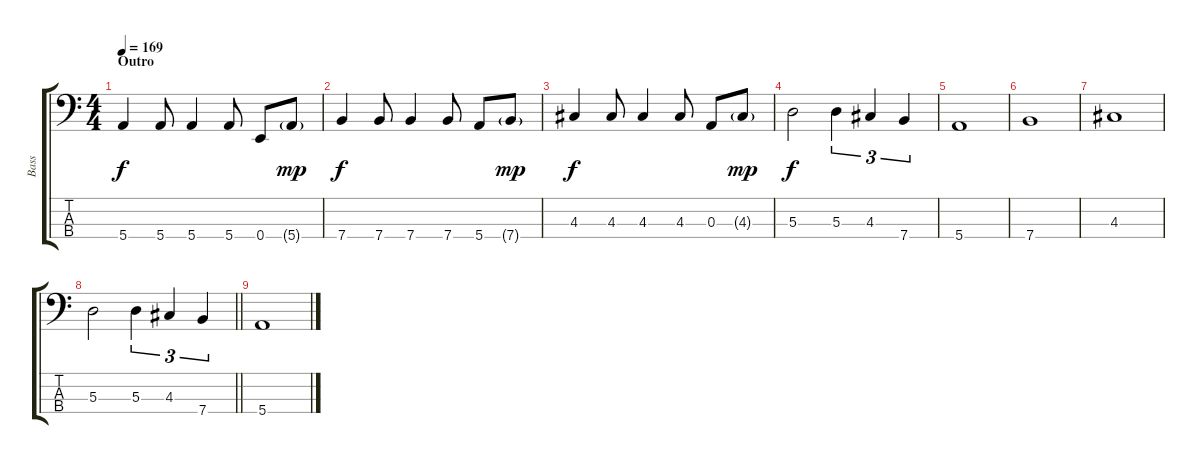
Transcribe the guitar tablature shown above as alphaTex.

\track ("Bass" "Bass") {instrument electricbassfinger}
\staff {score tabs}
\tuning (G2 D2 A1 E1) {hide}
\ts (4 4)
\section ("" "Outro")
\tempo 169
\clef f4
\ks c
5.4.4{dy f} 5.4.8 5.4.4 5.4.8 0.4.8 5.4{g}.8{dy mp} |
7.4.4{dy f} 7.4.8 7.4.4 7.4.8 5.4.8 7.4{g}.8{dy mp} |
4.3.4{dy f} 4.3.8 4.3.4 4.3.8 0.3.8 4.3{g}.8{dy mp} |
5.3.2{dy f} 5.3.4{tu (3 2)} 4.3.4{tu (3 2)} 7.4.4{tu (3 2)} |
5.4.1 |
7.4.1 |
4.3.1 |
\barLineRight lightlight
5.3.2 5.3.4{tu (3 2)} 4.3.4{tu (3 2)} 7.4.4{tu (3 2)} |
5.4.1
